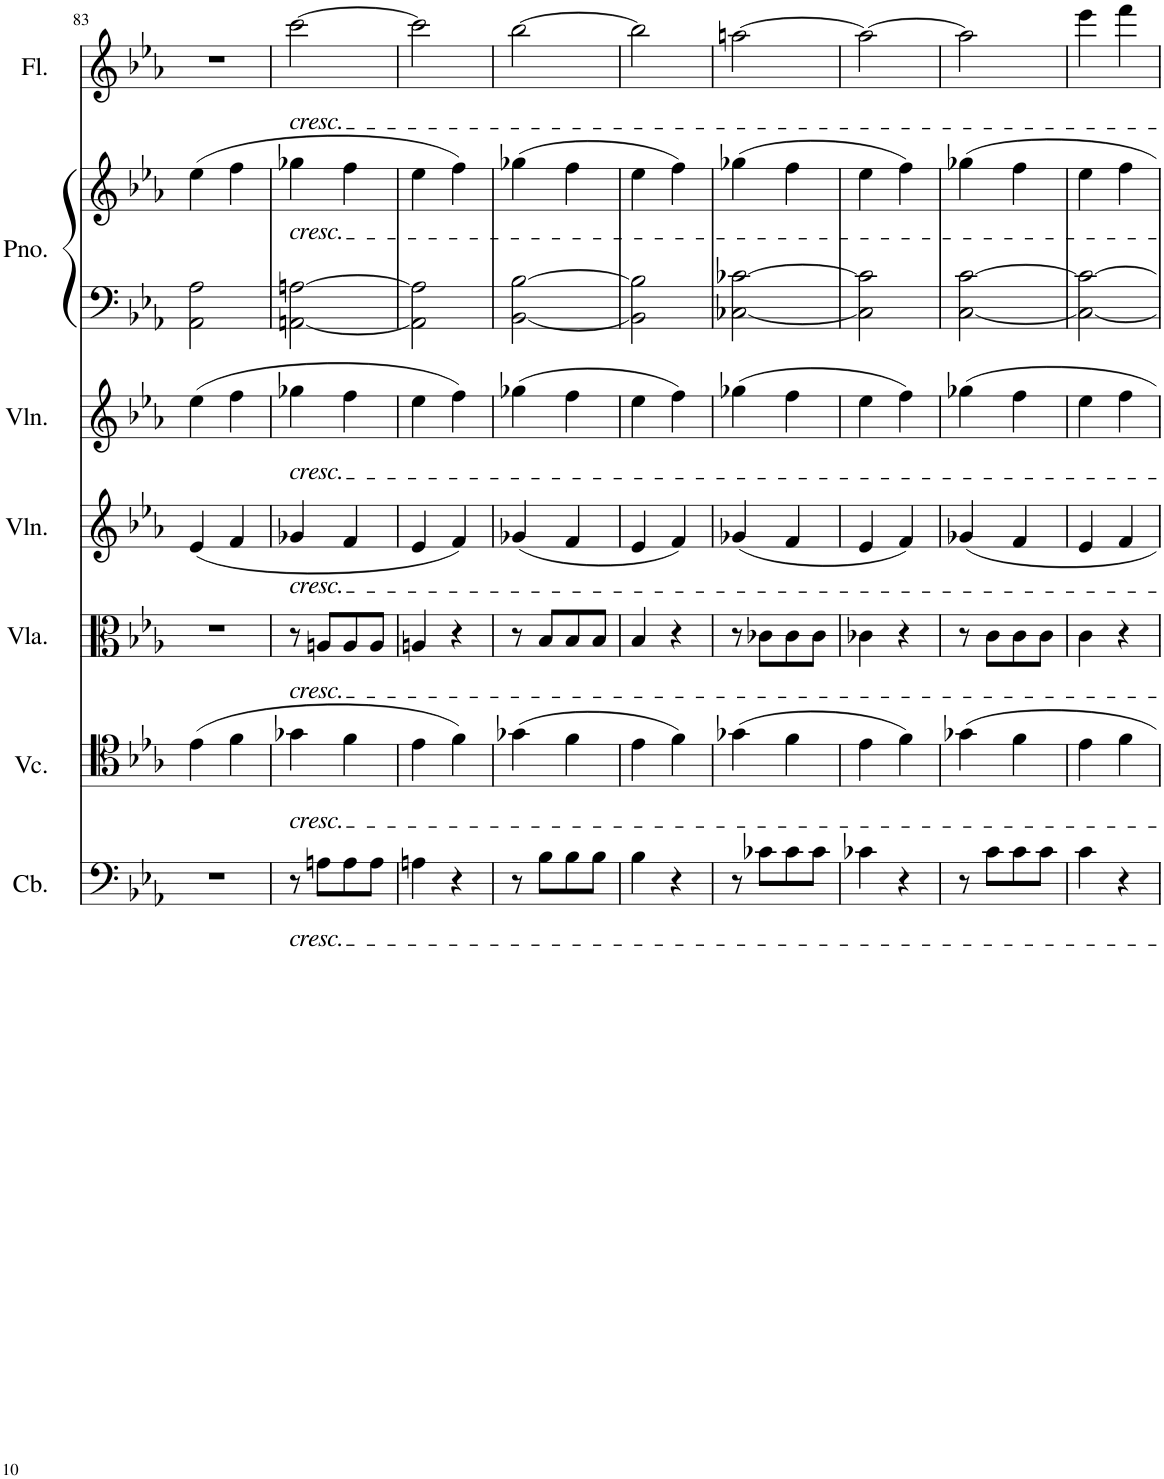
**kern	**kern	**kern	**kern	**kern	**kern	**kern	**kern
*part7	*part6	*part5	*part4	*part3	*part2	*part2	*part1
*staff8	*staff7	*staff6	*staff5	*staff4	*staff3	*staff2	*staff1
*I"Contrabass	*I"Violoncello	*I"Viola	*I"Violin	*I"Violin	*I"Piano	*	*I"Flute
*I'Cb.	*I'Vc.	*I'Vla.	*I'Vln.	*I'Vln.	*I'Pno.	*	*I'Fl.
!!LO:PB:g=z
*clefF4	*clefC4	*clefC3	*clefG2	*clefG2	*clefF4	*clefG2	*clefG2
*Trd7c12	*	*	*	*	*	*	*
*k[b-e-a-]	*k[b-e-a-]	*k[b-e-a-]	*k[b-e-a-]	*k[b-e-a-]	*k[b-e-a-]	*k[b-e-a-]	*k[b-e-a-]
*M2/4	*M2/4	*M2/4	*M2/4	*M2/4	*M2/4	*M2/4	*M2/4
=83	=83	=83	=83	=83	=83	=83	=83
2r	(4e-\	2r	(4e-/	(4ee-\	2AA-\ 2A-\	(4ee-\	2r
.	4f\	.	4f/	4ff\	.	4ff\	.
=84	=84	=84	=84	=84	=84	=84	=84
!	!	!	!	!	!	!	!LO:TX:b:i:t=cresc.
!	!	!	!	!	!	!LO:TX:b:i:t=cresc.	!
!	!	!	!	!LO:TX:b:i:t=cresc.	!	!	!
!	!	!	!LO:TX:b:i:t=cresc.	!	!	!	!
!	!	!LO:TX:b:i:t=cresc.	!	!	!	!	!
!	!LO:TX:b:i:t=cresc.	!	!	!	!	!	!
!LO:TX:b:i:t=cresc.	!	!	!	!	!	!	!
8r	4g-X\	8r	4g-X/	4gg-X\	[2AAn\ [2An\	4gg-X\	[2ccc\
8An\L	.	8An/L	.	.	.	.	.
8A\	4f\	8A/	4f/	4ff\	.	4ff\	.
8A\J	.	8A/J	.	.	.	.	.
=85	=85	=85	=85	=85	=85	=85	=85
4An\	4e-\	4An/	4e-/	4ee-\	2AA\] 2A\]	4ee-\	2ccc\]
4r	4f\)	4r	4f/)	4ff\)	.	4ff\)	.
=86	=86	=86	=86	=86	=86	=86	=86
8r	(4g-X\	8r	(4g-X/	(4gg-X\	[2BB-\ [2B-\	(4gg-X\	[2bb-\
8B-\L	.	8B-/L	.	.	.	.	.
8B-\	4f\	8B-/	4f/	4ff\	.	4ff\	.
8B-\J	.	8B-/J	.	.	.	.	.
=87	=87	=87	=87	=87	=87	=87	=87
4B-\	4e-\	4B-/	4e-/	4ee-\	2BB-\] 2B-\]	4ee-\	2bb-\]
4r	4f\)	4r	4f/)	4ff\)	.	4ff\)	.
=88	=88	=88	=88	=88	=88	=88	=88
8r	(4g-X\	8r	(4g-X/	(4gg-X\	[2C-X\ [2c-X\	(4gg-X\	[2aan\
8c-X\L	.	8c-X\L	.	.	.	.	.
8c-\	4f\	8c-\	4f/	4ff\	.	4ff\	.
8c-\J	.	8c-\J	.	.	.	.	.
=89	=89	=89	=89	=89	=89	=89	=89
4c-X\	4e-\	4c-X\	4e-/	4ee-\	2C-\] 2c-\]	4ee-\	2aa\_
4r	4f\)	4r	4f/)	4ff\)	.	4ff\)	.
=90	=90	=90	=90	=90	=90	=90	=90
8r	4g-X\	8r	4g-X/	4gg-X\	[2C\ [2c\	4gg-X\	2aa\]
8c\L	.	8c\L	.	.	.	.	.
8c\	4f\	8c\	4f/	4ff\	.	4ff\	.
8c\J	.	8c\J	.	.	.	.	.
=91	=91	=91	=91	=91	=91	=91	=91
4c\	4e-\	4c\	4e-/	4ee-\	2C\_ 2c\_	4ee-\	4eee-\
4r	4f\	4r	4f/	4ff\	.	4ff\	4fff\
=	=	=	=	=	=	=	=
*-	*-	*-	*-	*-	*-	*-	*-
